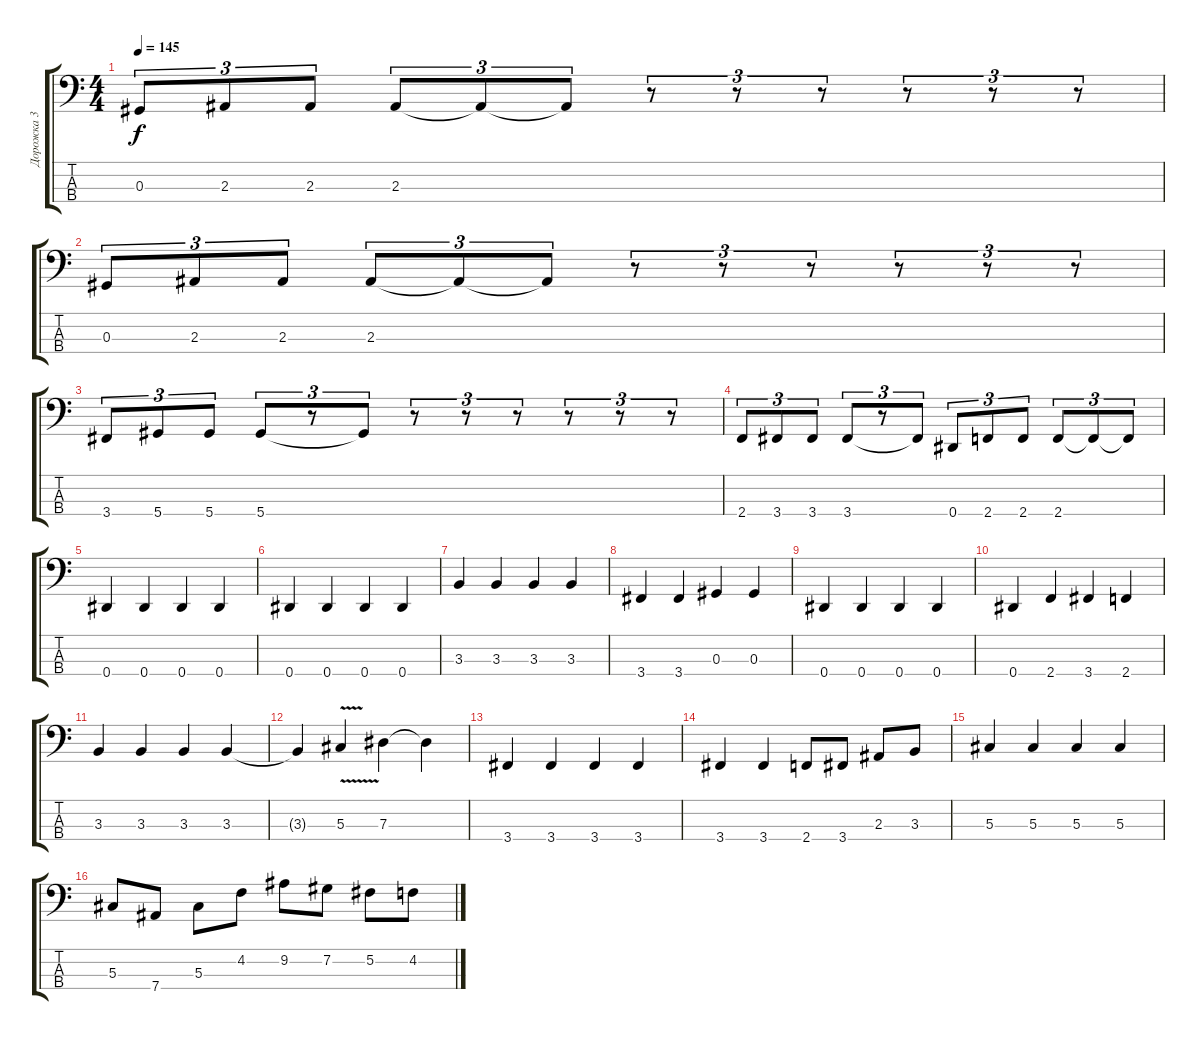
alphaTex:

\track ("Дорожка 3" "Дорожка 3") {instrument electricbassfinger}
\staff {score tabs}
\tuning (Gb2 Db2 Ab1 Eb1) {hide}
\ts (4 4)
\tempo 145
\clef f4
\ks c
0.3.8{tu (3 2) dy f} 2.3.8{tu (3 2)} 2.3.8{tu (3 2)} 2.3.8{tu (3 2)} 2.3{t}.8{tu (3 2)} 2.3{t}.8{tu (3 2)} r.8{tu (3 2)} r.8{tu (3 2)} r.8{tu (3 2)} r.8{tu (3 2)} r.8{tu (3 2)} r.8{tu (3 2)} |
0.3.8{tu (3 2)} 2.3.8{tu (3 2)} 2.3.8{tu (3 2)} 2.3.8{tu (3 2)} 2.3{t}.8{tu (3 2)} 2.3{t}.8{tu (3 2)} r.8{tu (3 2)} r.8{tu (3 2)} r.8{tu (3 2)} r.8{tu (3 2)} r.8{tu (3 2)} r.8{tu (3 2)} |
3.4.8{tu (3 2)} 5.4.8{tu (3 2)} 5.4.8{tu (3 2)} 5.4.8{tu (3 2)} r.8{tu (3 2)} 5.4{t}.8{tu (3 2)} r.8{tu (3 2)} r.8{tu (3 2)} r.8{tu (3 2)} r.8{tu (3 2)} r.8{tu (3 2)} r.8{tu (3 2)} |
2.4.8{tu (3 2)} 3.4.8{tu (3 2)} 3.4.8{tu (3 2)} 3.4.8{tu (3 2)} r.8{tu (3 2)} 3.4{t}.8{tu (3 2)} 0.4.8{tu (3 2)} 2.4.8{tu (3 2)} 2.4.8{tu (3 2)} 2.4.8{tu (3 2)} 2.4{t}.8{tu (3 2)} 2.4{t}.8{tu (3 2)} |
0.4.4 0.4.4 0.4.4 0.4.4 |
0.4.4 0.4.4 0.4.4 0.4.4 |
3.3.4 3.3.4 3.3.4 3.3.4 |
3.4.4 3.4.4 0.3.4 0.3.4 |
0.4.4 0.4.4 0.4.4 0.4.4 |
0.4.4 2.4.4 3.4.4 2.4.4 |
3.3.4 3.3.4 3.3.4 3.3.4 |
3.3{t}.4 5.3{v}.4 7.3.4 7.3{t}.4 |
3.4.4 3.4.4 3.4.4 3.4.4 |
3.4.4 3.4.4 2.4.8 3.4.8 2.3.8 3.3.8 |
5.3.4 5.3.4 5.3.4 5.3.4 |
5.3.8 7.4.8 5.3.8 4.2.8 9.2.8 7.2.8 5.2.8 4.2.8
